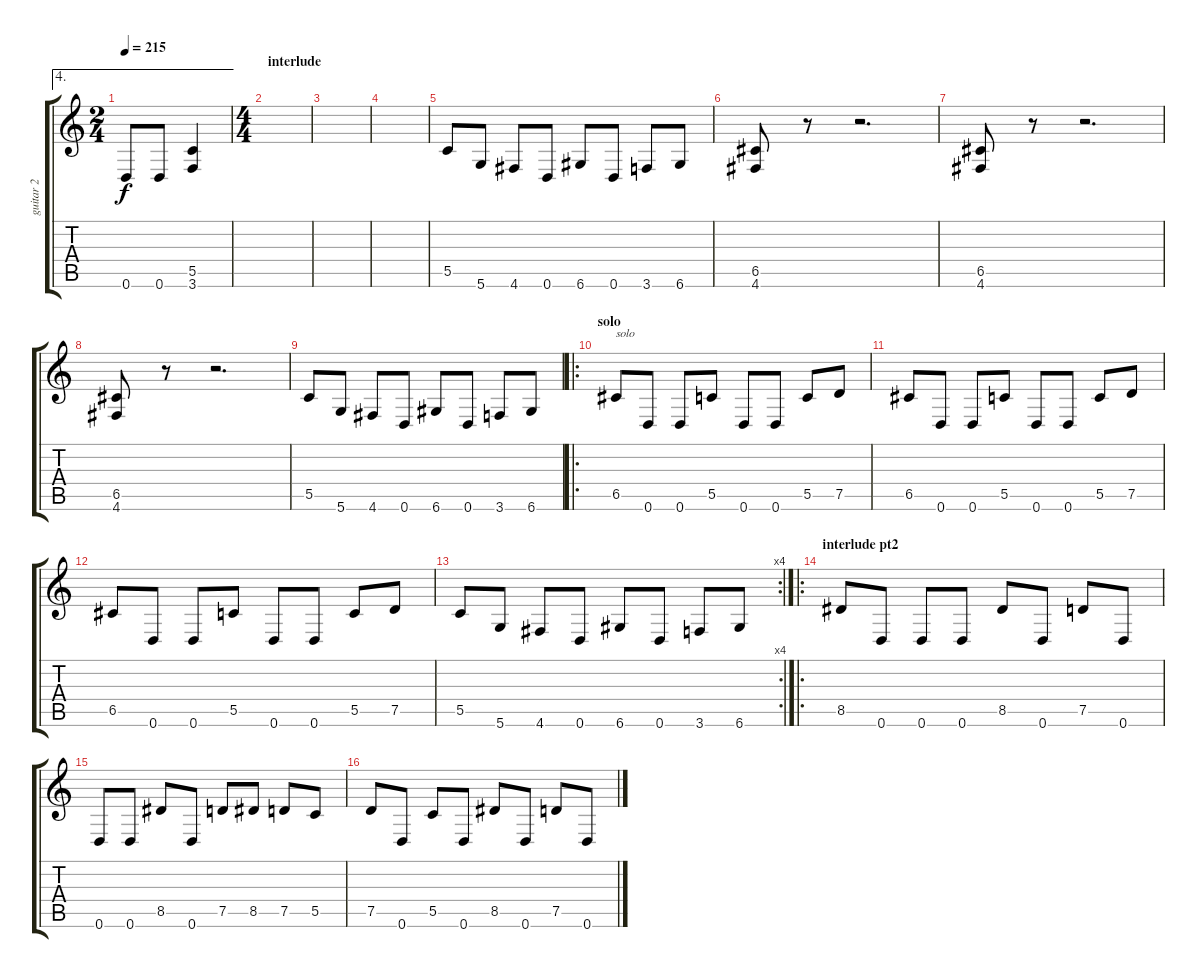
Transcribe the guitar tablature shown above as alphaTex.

\track ("guitar 2" "guitar 2") {instrument distortionguitar}
\staff {score tabs}
\tuning (D4 A3 F3 C3 G2 D2) {hide}
\ae 4
\ts (2 4)
\tempo 215
\clef g2
\ks c
0.6.8{dy f} 0.6.8 (5.5 3.6).4 |
\ts (4 4)
\section ("" "interlude")
|
|
|
5.5.8 5.6.8 4.6.8 0.6.8 6.6.8 0.6.8 3.6.8 6.6.8 |
(6.5 4.6).8 r.8 r.2{d} |
(6.5 4.6).8 r.8 r.2{d} |
(6.5 4.6).8 r.8 r.2{d} |
5.5.8 5.6.8 4.6.8 0.6.8 6.6.8 0.6.8 3.6.8 6.6.8 |
\ro
\section ("" "solo")
6.5.8{txt "solo"} 0.6.8 0.6.8 5.5.8 0.6.8 0.6.8 5.5.8 7.5.8 |
6.5.8 0.6.8 0.6.8 5.5.8 0.6.8 0.6.8 5.5.8 7.5.8 |
6.5.8 0.6.8 0.6.8 5.5.8 0.6.8 0.6.8 5.5.8 7.5.8 |
\rc 4
5.5.8 5.6.8 4.6.8 0.6.8 6.6.8 0.6.8 3.6.8 6.6.8 |
\ro
\section ("" "interlude pt2")
8.5.8 0.6.8 0.6.8 0.6.8 8.5.8 0.6.8 7.5.8 0.6.8 |
0.6.8 0.6.8 8.5.8 0.6.8 7.5.8 8.5.8 7.5.8 5.5.8 |
7.5.8 0.6.8 5.5.8 0.6.8 8.5.8 0.6.8 7.5.8 0.6.8
